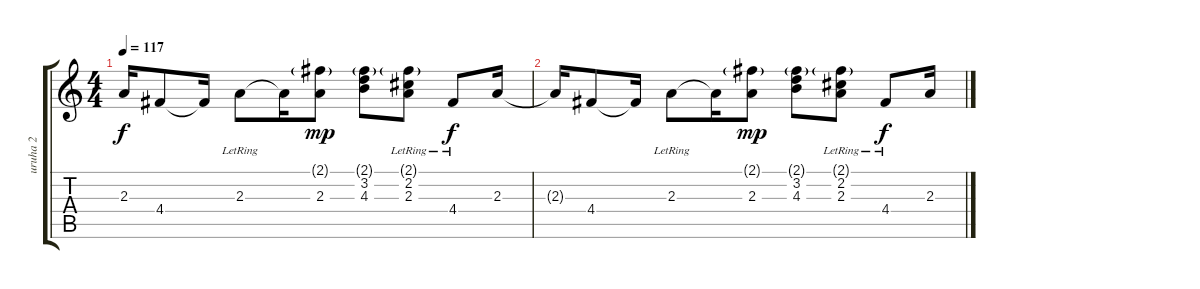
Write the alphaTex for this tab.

\track ("uruha 2" "uruha 2") {instrument distortionguitar}
\staff {score tabs}
\tuning (E4 B3 G3 D3 A2 E2) {hide}
\ts (4 4)
\tempo 117
\clef g2
\ks c
2.3{t}.16{dy f} 4.4.8 4.4{t}.16 2.3{lr}.8 2.3{t}.16 (2.1{g} 2.3).8{dy mp} (2.1{g} 3.2 4.3).8 (2.1{g lr} 2.2{lr} 2.3).8 4.4{lr}.8{dy f} 2.3.16 |
2.3{t}.16 4.4.8 4.4{t}.16 2.3{lr}.8 2.3{t}.16 (2.1{g} 2.3).8{dy mp} (2.1{g} 3.2 4.3).8 (2.1{g lr} 2.2{lr} 2.3).8 4.4{lr}.8{dy f} 2.3.16
